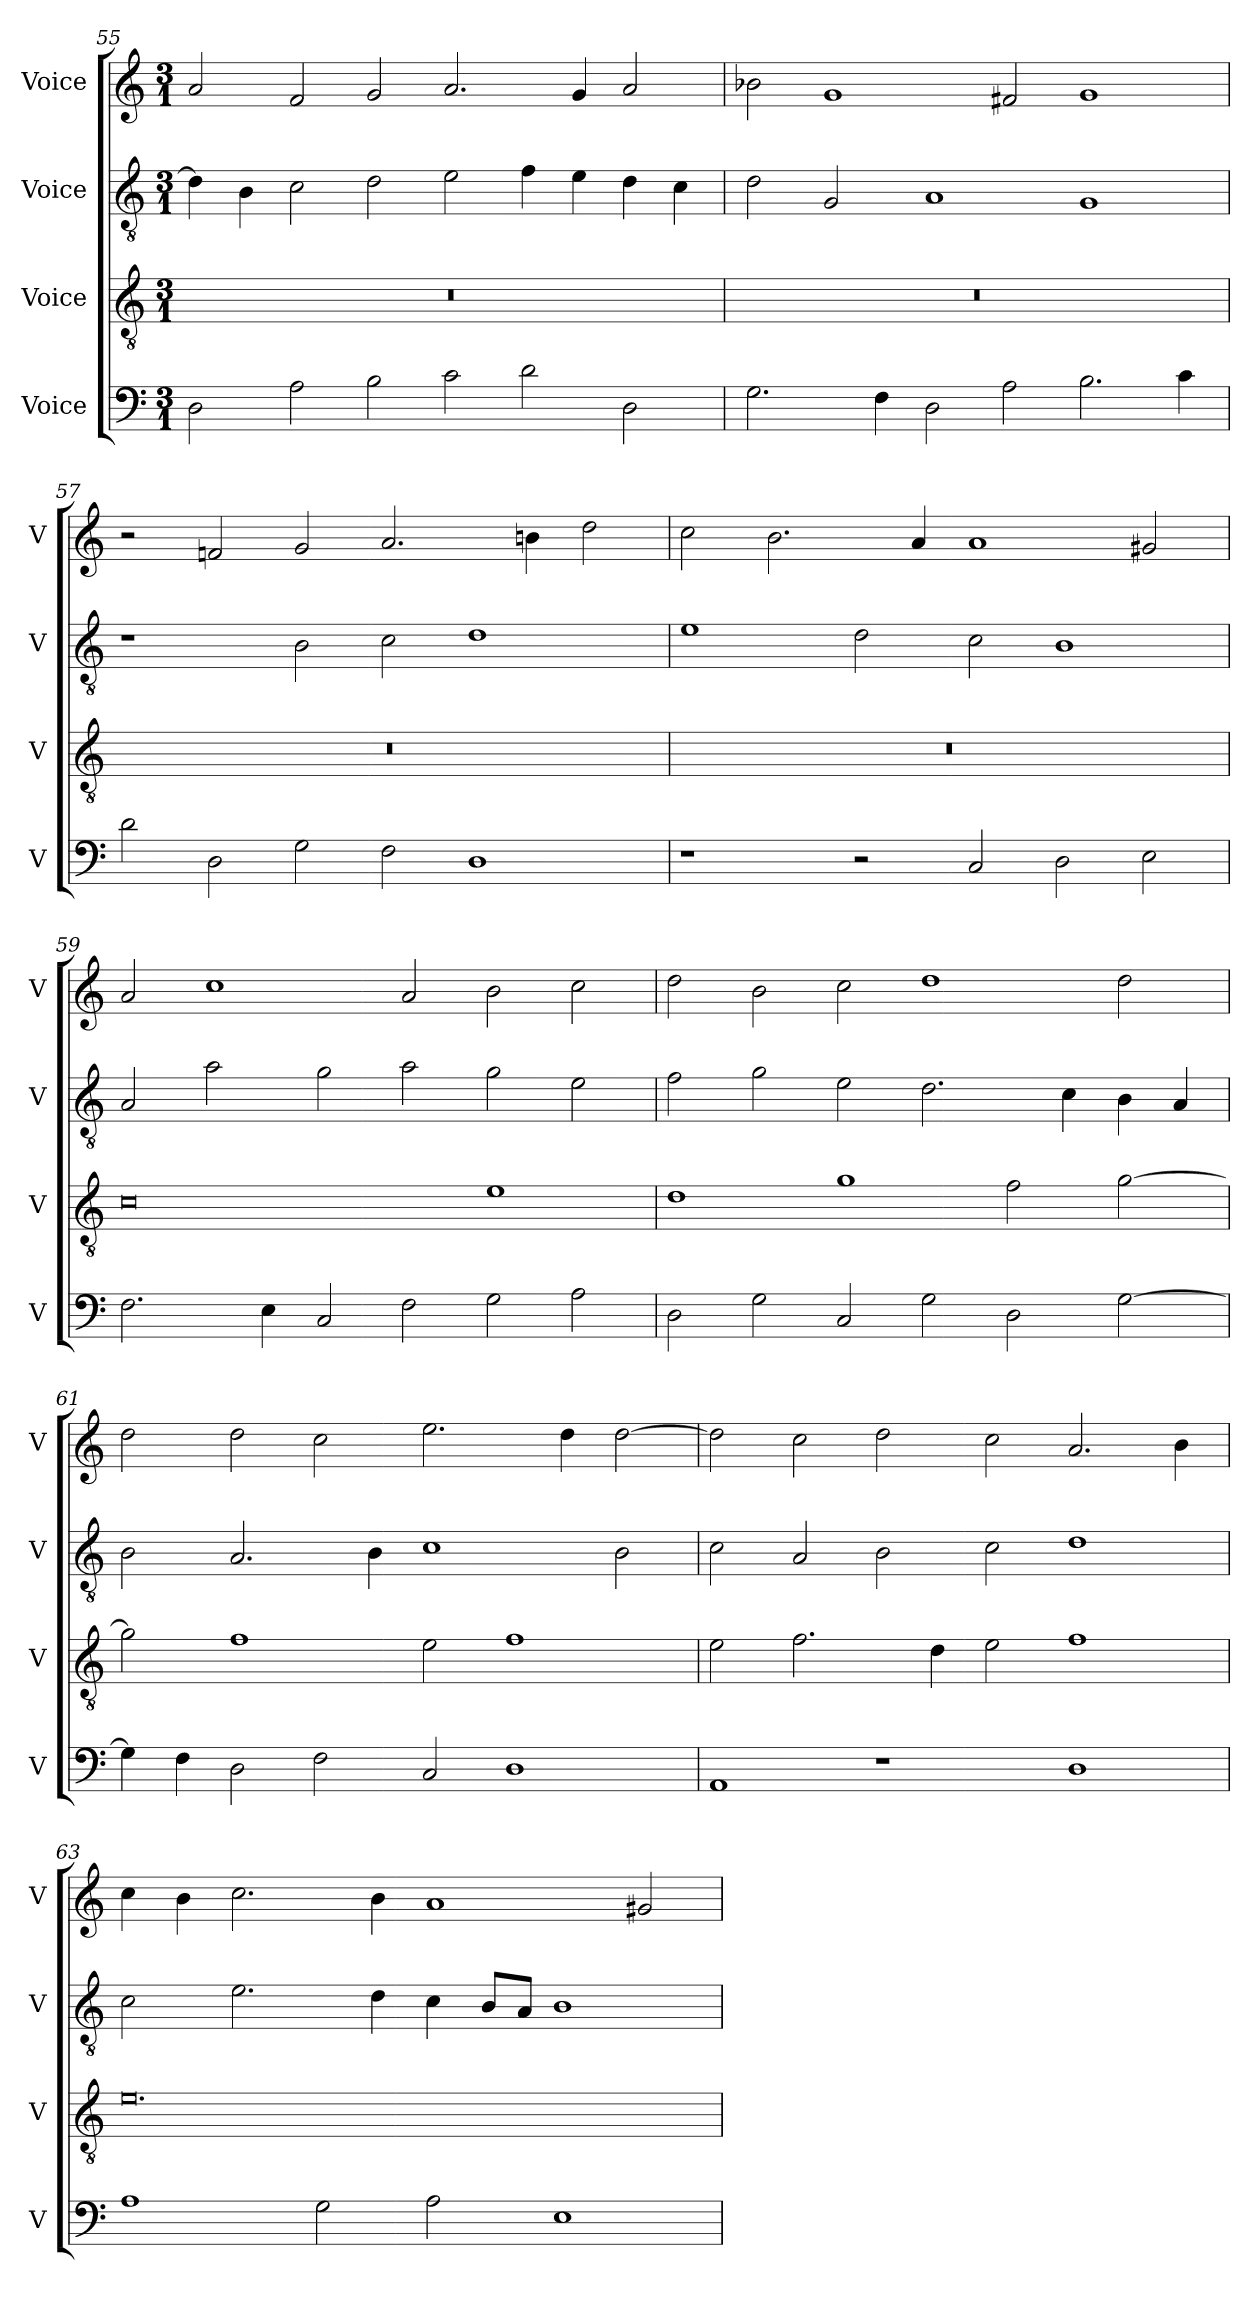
**kern	**kern	**kern	**kern
*part4	*part3	*part2	*part1
*staff4	*staff3	*staff2	*staff1
*I"Voice	*I"Voice	*I"Voice	*I"Voice
*I'V	*I'V	*I'V	*I'V
*clefF4	*clefGv2	*clefGv2	*clefG2
*k[]	*k[]	*k[]	*k[]
*M3/1	*M3/1	*M3/1	*M3/1
=55	=55	=55	=55
2D\	0.r	4d\]	2a/
.	.	4B\	.
2A\	.	2c\	2f/
2B\	.	2d\	2g/
2c\	.	2e\	2.a/
2d\	.	4f\	.
.	.	4e\	4g/
2D\	.	4d\	2a/
.	.	4c\	.
=56	=56	=56	=56
2.G\	0.r	2d\	2b-X\
.	.	2G/	1g
4F\	.	.	.
2D\	.	1A	.
2A\	.	.	2f#X/
2.B\	.	1G	1g
4c\	.	.	.
=57	=57	=57	=57
2d\	0.r	1r	2r
2D\	.	.	2fn/
2G\	.	2B\	2g/
2F\	.	2c\	2.a/
1D	.	1d	.
.	.	.	4bn\
.	.	.	2dd\
!!LO:LB:g=z
=58	=58	=58	=58
1r	0.r	1e	2cc\
.	.	.	2.b\
2r	.	2d\	.
.	.	.	4a/
2C/	.	2c\	1a
2D\	.	1B	.
2E\	.	.	2g#X/
=59	=59	=59	=59
2.F\	0c	2A/	2a/
.	.	2a\	1cc
4E\	.	.	.
2C/	.	2g\	.
2F\	.	2a\	2a/
2G\	1e	2g\	2b\
2A\	.	2e\	2cc\
=60	=60	=60	=60
2D\	1d	2f\	2dd\
2G\	.	2g\	2b\
2C/	1g	2e\	2cc\
2G\	.	2.d\	1dd
2D\	2f\	.	.
.	.	4c\	.
[2G\	[2g\	4B\	2dd\
.	.	4A/	.
=61	=61	=61	=61
4G\]	2g\]	2B\	2dd\
4F\	.	.	.
2D\	1f	2.A/	2dd\
2F\	.	.	2cc\
.	.	4B\	.
2C/	2e\	1c	2.ee\
1D	1f	.	.
.	.	.	4dd\
.	.	2B\	[2dd\
!!LO:LB:g=z
=62	=62	=62	=62
1AA	2e\	2c\	2dd\]
.	2.f\	2A/	2cc\
1r	.	2B\	2dd\
.	4d\	.	.
.	2e\	2c\	2cc\
1D	1f	1d	2.a/
.	.	.	4b\
=63	=63	=63	=63
1A	0.e	2c\	4cc\
.	.	.	4b\
.	.	2.e\	2.cc\
2G\	.	.	.
.	.	4d\	4b\
2A\	.	4c\	1a
.	.	8B/L	.
.	.	8A/J	.
1E	.	1B	.
.	.	.	2g#X/
=	=	=	=
*-	*-	*-	*-
